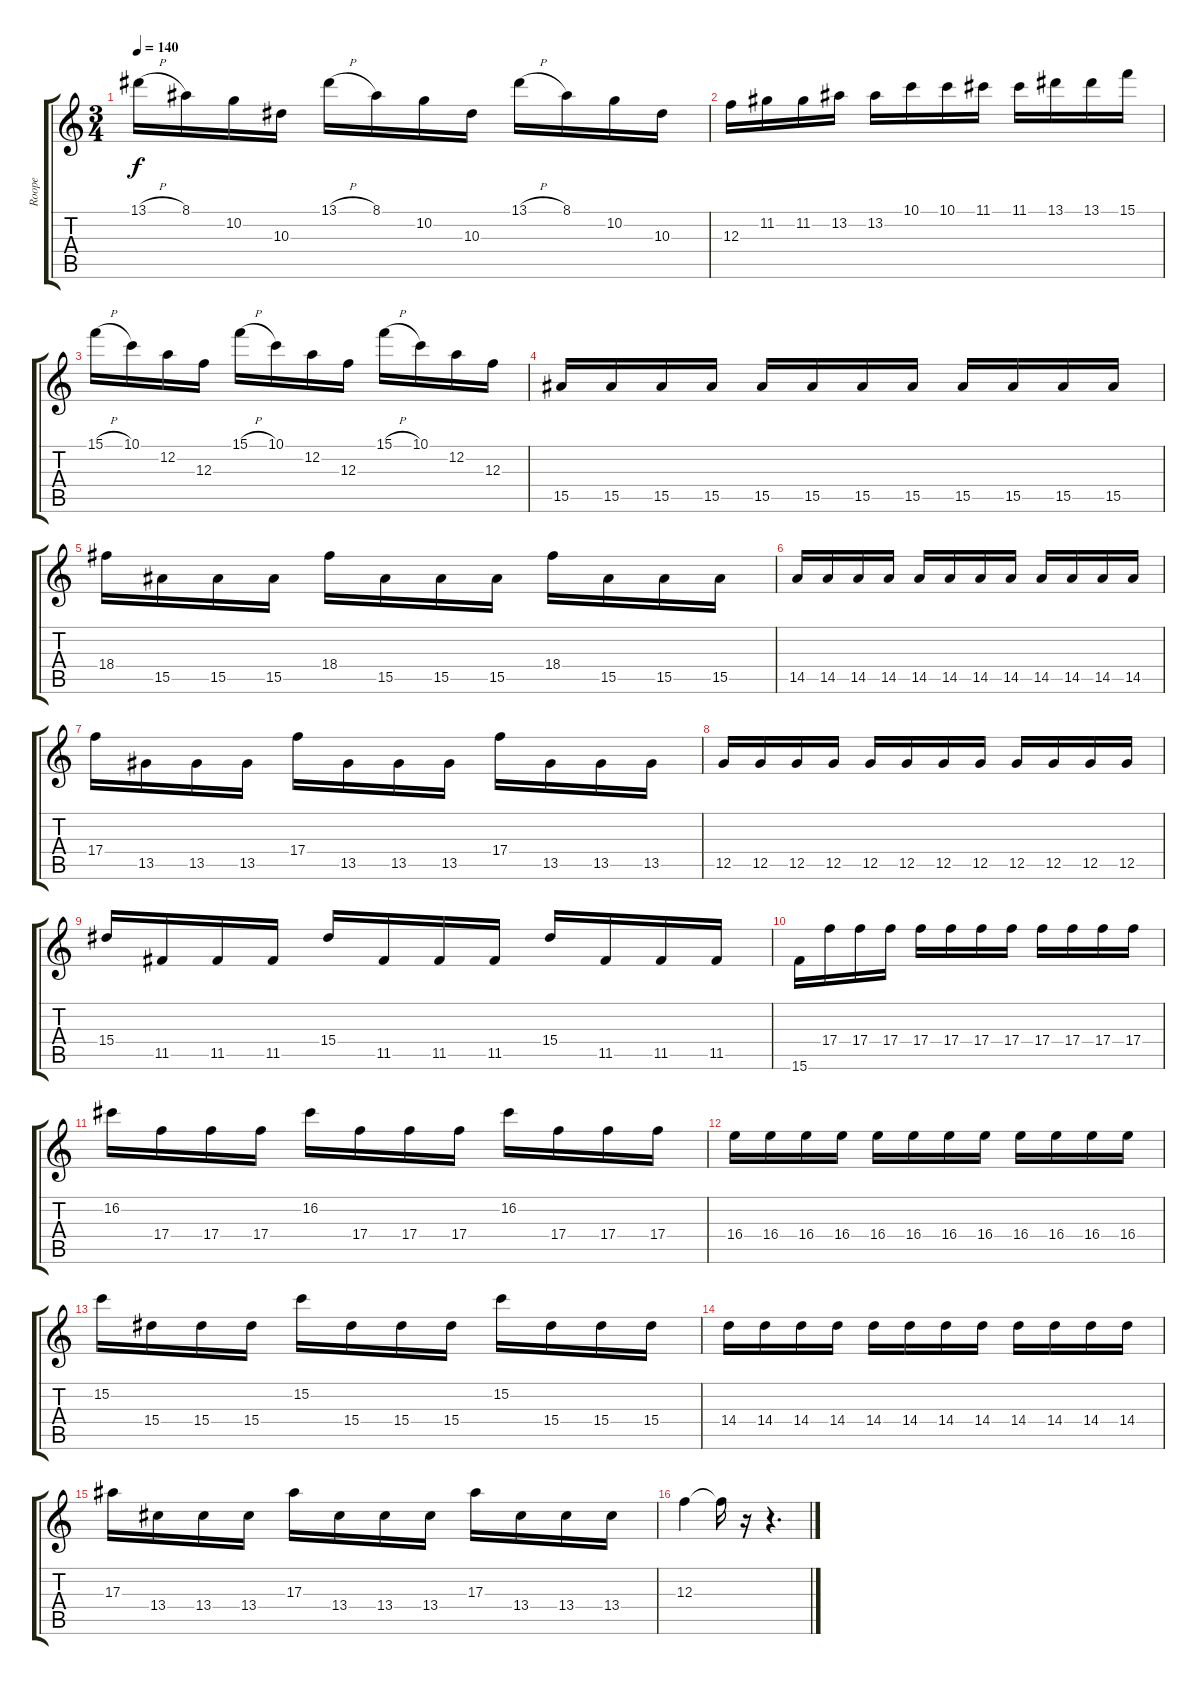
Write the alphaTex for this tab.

\track ("Roope" "Roope") {instrument overdrivenguitar}
\staff {score tabs}
\tuning (D4 A3 F3 C3 G2 D2) {hide}
\ts (3 4)
\tempo 140
\clef g2
\ks c
13.1{h}.16{dy f} 8.1.16 10.2.16 10.3.16 13.1{h}.16 8.1.16 10.2.16 10.3.16 13.1{h}.16 8.1.16 10.2.16 10.3.16 |
12.3.16 11.2.16 11.2.16 13.2.16 13.2.16 10.1.16 10.1.16 11.1.16 11.1.16 13.1.16 13.1.16 15.1.16 |
15.1{h}.16 10.1.16 12.2.16 12.3.16 15.1{h}.16 10.1.16 12.2.16 12.3.16 15.1{h}.16 10.1.16 12.2.16 12.3.16 |
15.5.16 15.5.16 15.5.16 15.5.16 15.5.16 15.5.16 15.5.16 15.5.16 15.5.16 15.5.16 15.5.16 15.5.16 |
18.4.16 15.5.16 15.5.16 15.5.16 18.4.16 15.5.16 15.5.16 15.5.16 18.4.16 15.5.16 15.5.16 15.5.16 |
14.5.16 14.5.16 14.5.16 14.5.16 14.5.16 14.5.16 14.5.16 14.5.16 14.5.16 14.5.16 14.5.16 14.5.16 |
17.4.16 13.5.16 13.5.16 13.5.16 17.4.16 13.5.16 13.5.16 13.5.16 17.4.16 13.5.16 13.5.16 13.5.16 |
12.5.16 12.5.16 12.5.16 12.5.16 12.5.16 12.5.16 12.5.16 12.5.16 12.5.16 12.5.16 12.5.16 12.5.16 |
15.4.16 11.5.16 11.5.16 11.5.16 15.4.16 11.5.16 11.5.16 11.5.16 15.4.16 11.5.16 11.5.16 11.5.16 |
15.6.16 17.4.16 17.4.16 17.4.16 17.4.16 17.4.16 17.4.16 17.4.16 17.4.16 17.4.16 17.4.16 17.4.16 |
16.2.16 17.4.16 17.4.16 17.4.16 16.2.16 17.4.16 17.4.16 17.4.16 16.2.16 17.4.16 17.4.16 17.4.16 |
16.4.16 16.4.16 16.4.16 16.4.16 16.4.16 16.4.16 16.4.16 16.4.16 16.4.16 16.4.16 16.4.16 16.4.16 |
15.2.16 15.4.16 15.4.16 15.4.16 15.2.16 15.4.16 15.4.16 15.4.16 15.2.16 15.4.16 15.4.16 15.4.16 |
14.4.16 14.4.16 14.4.16 14.4.16 14.4.16 14.4.16 14.4.16 14.4.16 14.4.16 14.4.16 14.4.16 14.4.16 |
17.3.16 13.4.16 13.4.16 13.4.16 17.3.16 13.4.16 13.4.16 13.4.16 17.3.16 13.4.16 13.4.16 13.4.16 |
12.3.4 12.3{t}.16 r.16 r.4{d}
